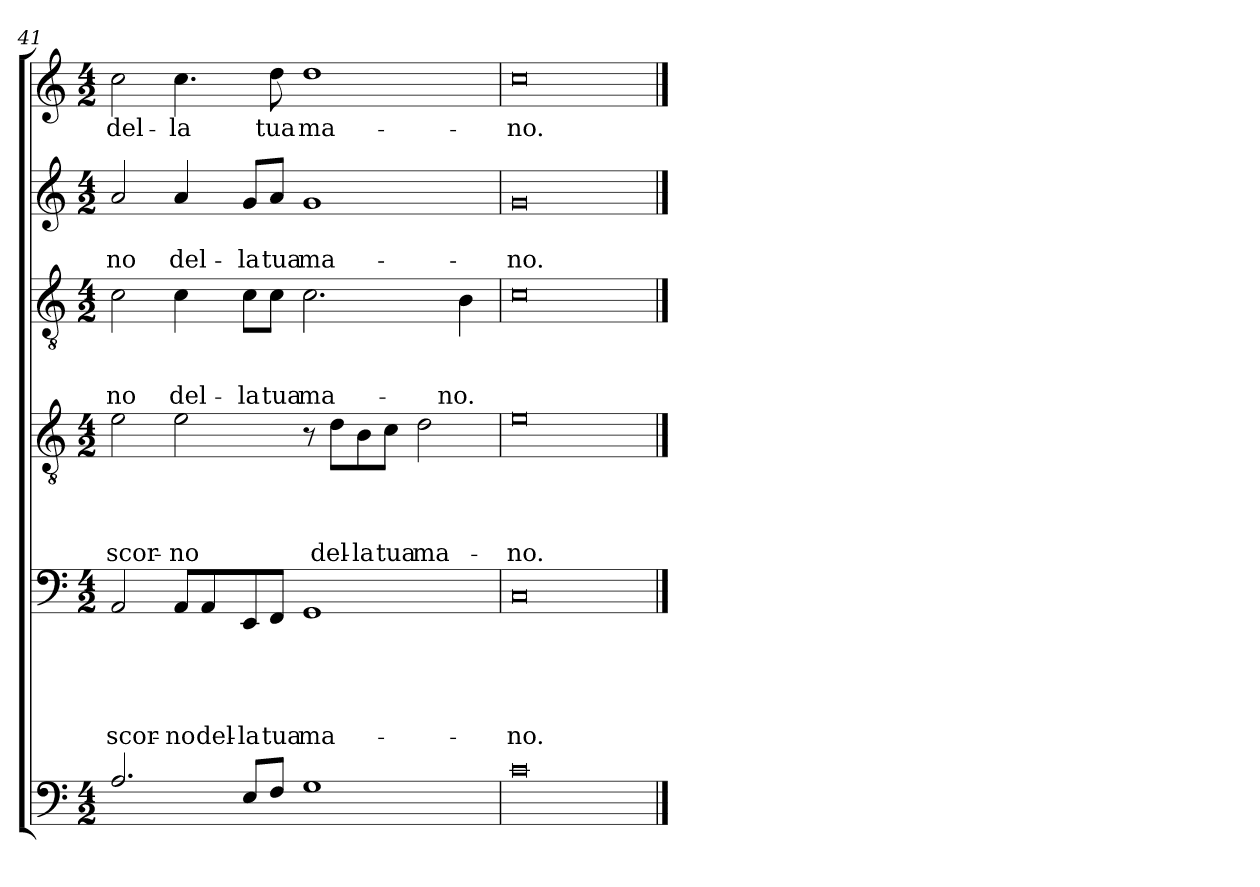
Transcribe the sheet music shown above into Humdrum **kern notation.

**kern	**kern	**text	**text	**text	**text	**text	**kern	**text	**text	**text	**text	**kern	**text	**text	**text	**kern	**text	**text	**kern	**text
*part6	*part5	*part5	*part5	*part5	*part5	*part5	*part4	*part4	*part4	*part4	*part4	*part3	*part3	*part3	*part3	*part2	*part2	*part2	*part1	*part1
*staff6	*staff5	*staff5	*staff5	*staff5	*staff5	*staff5	*staff4	*staff4	*staff4	*staff4	*staff4	*staff3	*staff3	*staff3	*staff3	*staff2	*staff2	*staff2	*staff1	*staff1
*clefF4	*clefF4	*	*	*	*	*	*clefGv2	*	*	*	*	*clefGv2	*	*	*	*clefG2	*	*	*clefG2	*
*ITrd8c14	*	*	*	*	*	*	*	*	*	*	*	*	*	*	*	*	*	*	*	*
*k[]	*k[]	*	*	*	*	*	*k[]	*	*	*	*	*k[]	*	*	*	*k[]	*	*	*k[]	*
*C:	*C:	*	*	*	*	*	*C:	*	*	*	*	*C:	*	*	*	*C:	*	*	*C:	*
*M4/2	*M4/2	*	*	*	*	*	*M4/2	*	*	*	*	*M4/2	*	*	*	*M4/2	*	*	*M4/2	*
=41	=41	=41	=41	=41	=41	=41	=41	=41	=41	=41	=41	=41	=41	=41	=41	=41	=41	=41	=41	=41
!	!	!	!	!	!	!LO:LY:b	!	!	!	!	!LO:LY:b	!	!	!	!LO:LY:b	!	!	!LO:LY:b	!	!LO:LY:b
2.AA/	2AA/	.	.	.	.	scor-	2e\	.	.	.	scor-	2c\	.	.	-no	2a/	.	-no	2cc\	del-
!	!	!	!	!	!	!LO:LY:b	!	!	!	!	!LO:LY:b	!	!	!	!LO:LY:b	!	!	!LO:LY:b	!	!LO:LY:b
.	8AA/L	.	.	.	.	-no	2e\	.	.	.	-no	4c\	.	.	del-	4a/	.	del-	4.cc\	-la
!	!	!	!	!	!	!LO:LY:b	!	!	!	!	!	!	!	!	!	!	!	!	!	!
.	8AA/	.	.	.	.	del-	.	.	.	.	.	.	.	.	.	.	.	.	.	.
!	!	!	!	!	!	!LO:LY:b	!	!	!	!	!	!	!	!	!LO:LY:b	!	!	!LO:LY:b	!	!
8EE/L	8EE/	.	.	.	.	-la	.	.	.	.	.	8c\L	.	.	-la	8g/L	.	-la	.	.
!	!	!	!	!	!	!LO:LY:b	!	!	!	!	!	!	!	!	!LO:LY:b	!	!	!LO:LY:b	!	!LO:LY:b
8FF/J	8FF/J	.	.	.	.	tua	.	.	.	.	.	8c\J	.	.	tua	8a/J	.	tua	8dd\	tua
!	!	!	!	!	!	!LO:LY:b	!	!	!	!	!	!	!	!	!LO:LY:b	!	!	!LO:LY:b	!	!LO:LY:b
1GG	1GG	.	.	.	.	ma-	8r	.	.	.	.	2.c\	.	.	ma-	1g	.	ma-	1dd	ma-
!	!	!	!	!	!	!	!	!	!	!	!LO:LY:b	!	!	!	!	!	!	!	!	!
.	.	.	.	.	.	.	8d\L	.	.	.	del-	.	.	.	.	.	.	.	.	.
!	!	!	!	!	!	!	!	!	!	!	!LO:LY:b	!	!	!	!	!	!	!	!	!
.	.	.	.	.	.	.	8B\	.	.	.	-la	.	.	.	.	.	.	.	.	.
!	!	!	!	!	!	!	!	!	!	!	!LO:LY:b	!	!	!	!	!	!	!	!	!
.	.	.	.	.	.	.	8c\J	.	.	.	tua	.	.	.	.	.	.	.	.	.
!	!	!	!	!	!	!	!	!	!	!	!LO:LY:b	!	!	!	!	!	!	!	!	!
.	.	.	.	.	.	.	2d\	.	.	.	ma-	.	.	.	.	.	.	.	.	.
!	!	!	!	!	!	!	!	!	!	!	!	!	!	!	!LO:LY:b	!	!	!	!	!
.	.	.	.	.	.	.	.	.	.	.	.	4B\	.	.	-no.	.	.	.	.	.
=42	=42	=42	=42	=42	=42	=42	=42	=42	=42	=42	=42	=42	=42	=42	=42	=42	=42	=42	=42	=42
!	!	!	!	!	!	!LO:LY:b	!	!	!	!	!LO:LY:b	!	!	!	!	!	!	!LO:LY:b	!	!LO:LY:b
0C	0C	.	.	.	.	-no.	0e	.	.	.	-no.	0c	.	.	.	0g	.	-no.	0cc	-no.
==	==	==	==	==	==	==	==	==	==	==	==	==	==	==	==	==	==	==	==	==
*-	*-	*-	*-	*-	*-	*-	*-	*-	*-	*-	*-	*-	*-	*-	*-	*-	*-	*-	*-	*-
